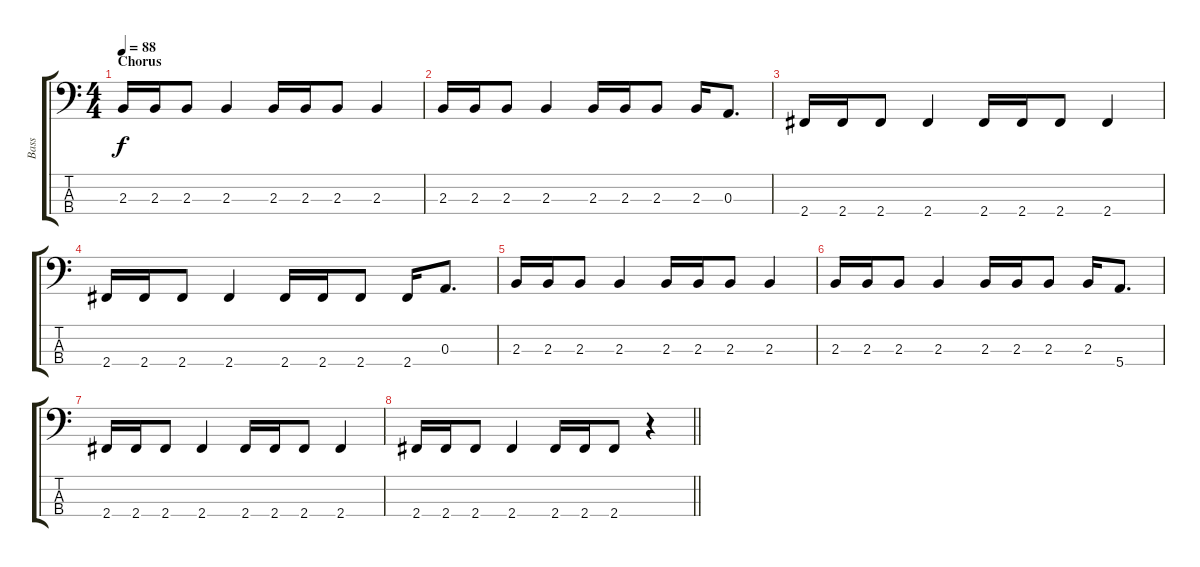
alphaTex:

\track ("Bass" "Bass") {instrument electricbassfinger}
\staff {score tabs}
\tuning (G2 D2 A1 E1) {hide}
\ts (4 4)
\section ("" "Chorus")
\tempo 88
\clef f4
\ks c
2.3.16{dy f} 2.3.16 2.3.8 2.3.4 2.3.16 2.3.16 2.3.8 2.3.4 |
2.3.16 2.3.16 2.3.8 2.3.4 2.3.16 2.3.16 2.3.8 2.3.16 0.3.8{d} |
2.4.16 2.4.16 2.4.8 2.4.4 2.4.16 2.4.16 2.4.8 2.4.4 |
2.4.16 2.4.16 2.4.8 2.4.4 2.4.16 2.4.16 2.4.8 2.4.16 0.3.8{d} |
2.3.16 2.3.16 2.3.8 2.3.4 2.3.16 2.3.16 2.3.8 2.3.4 |
2.3.16 2.3.16 2.3.8 2.3.4 2.3.16 2.3.16 2.3.8 2.3.16 5.4.8{d} |
2.4.16 2.4.16 2.4.8 2.4.4 2.4.16 2.4.16 2.4.8 2.4.4 |
\barLineRight lightlight
2.4.16 2.4.16 2.4.8 2.4.4 2.4.16 2.4.16 2.4.8 r.4
